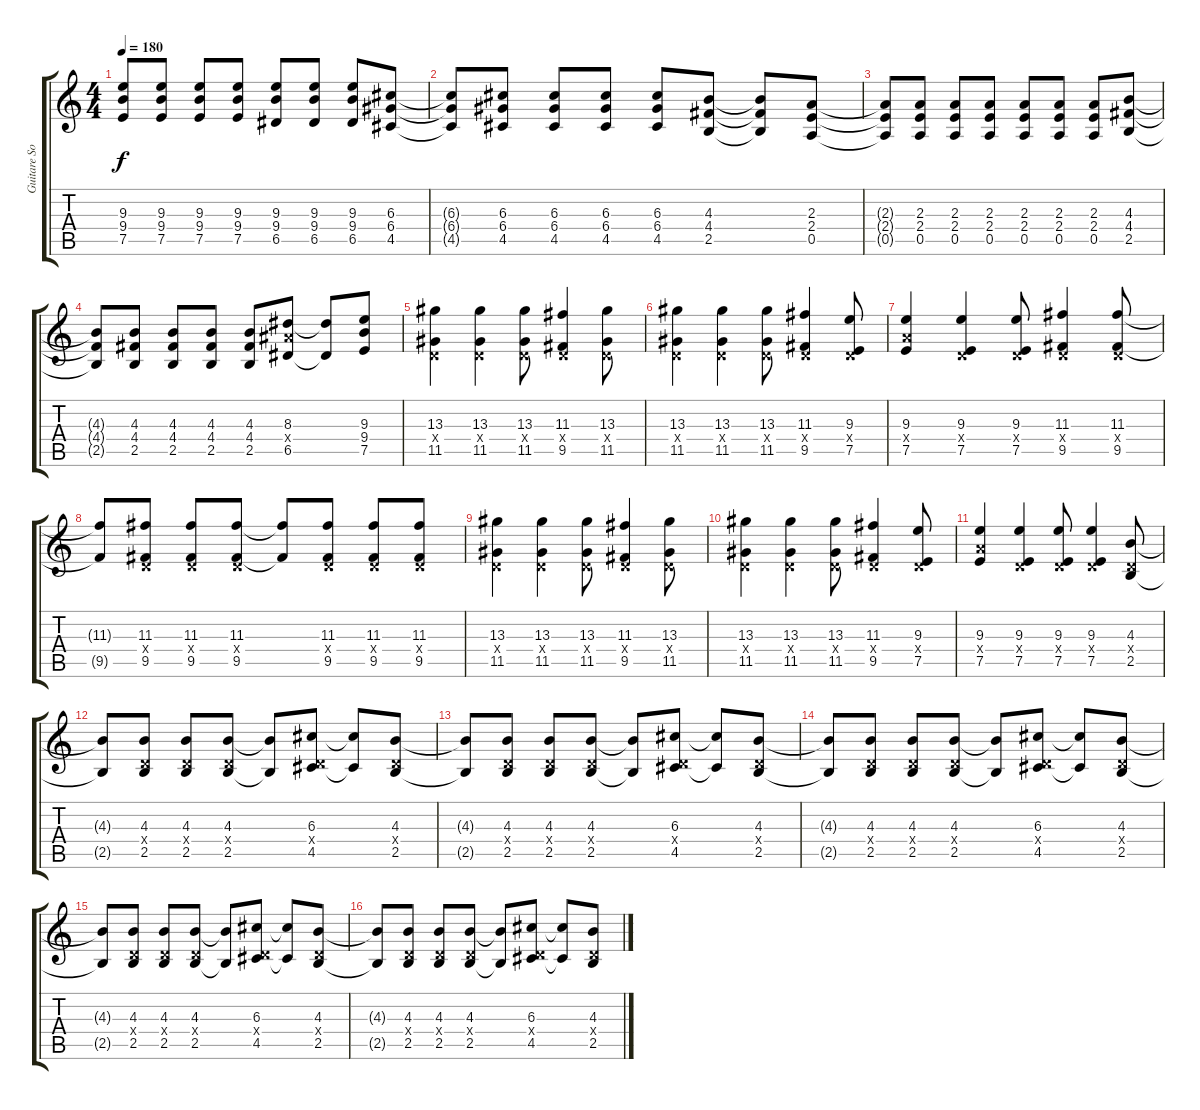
\track ("Guitare Soliste - Dave" "Guitare So") {instrument distortionguitar}
\staff {score tabs}
\tuning (E4 B3 G3 D3 A2 E2) {hide}
\ts (4 4)
\tempo 180
\clef g2
\ks c
(9.3{t} 9.4{t} 7.5{t}).8{dy f} (9.3 9.4 7.5).8 (9.3 9.4 7.5).8 (9.3 9.4 7.5).8 (9.3 9.4 6.5).8 (9.3 9.4 6.5).8 (9.3 9.4 6.5).8 (6.3 6.4 4.5).8 |
(6.3{t} 6.4{t} 4.5{t}).8 (6.3 6.4 4.5).8 (6.3 6.4 4.5).8 (6.3 6.4 4.5).8 (6.3 6.4 4.5).8 (4.3 4.4 2.5).8 (4.3{t} 4.4{t} 2.5{t}).8 (2.3 2.4 0.5).8 |
(2.3{t} 2.4{t} 0.5{t}).8 (2.3 2.4 0.5).8 (2.3 2.4 0.5).8 (2.3 2.4 0.5).8 (2.3 2.4 0.5).8 (2.3 2.4 0.5).8 (2.3 2.4 0.5).8 (4.3 4.4 2.5).8 |
(4.3{t} 4.4{t} 2.5{t}).8 (4.3 4.4 2.5).8 (4.3 4.4 2.5).8 (4.3 4.4 2.5).8 (4.3 4.4 2.5).8 (8.3 8.4{x} 6.5).8 (8.3{t} 6.5{t}).8 (9.3 9.4 7.5).8 |
(13.3 0.4{x} 11.5).4 (13.3 0.4{x} 11.5).4 (13.3 0.4{x} 11.5).8 (11.3 0.4{x} 9.5).4 (13.3 0.4{x} 11.5).8 |
(13.3 0.4{x} 11.5).4 (13.3 0.4{x} 11.5).4 (13.3 0.4{x} 11.5).8 (11.3 0.4{x} 9.5).4 (9.3 0.4{x} 7.5).8 |
(9.3 7.4{x} 7.5).4 (9.3 0.4{x} 7.5).4 (9.3 0.4{x} 7.5).8 (11.3 0.4{x} 9.5).4 (11.3 0.4{x} 9.5).8 |
(11.3{t} 9.5{t}).8 (11.3 0.4{x} 9.5).8 (11.3 0.4{x} 9.5).8 (11.3 0.4{x} 9.5).8 (11.3{t} 9.5{t}).8 (11.3 0.4{x} 9.5).8 (11.3 0.4{x} 9.5).8 (11.3 0.4{x} 9.5).8 |
(13.3 0.4{x} 11.5).4 (13.3 0.4{x} 11.5).4 (13.3 0.4{x} 11.5).8 (11.3 0.4{x} 9.5).4 (13.3 0.4{x} 11.5).8 |
(13.3 0.4{x} 11.5).4 (13.3 0.4{x} 11.5).4 (13.3 0.4{x} 11.5).8 (11.3 0.4{x} 9.5).4 (9.3 0.4{x} 7.5).8 |
(9.3 7.4{x} 7.5).4 (9.3 0.4{x} 7.5).4 (9.3 0.4{x} 7.5).8 (9.3 0.4{x} 7.5).4 (4.3 0.4{x} 2.5).8 |
(4.3{t} 2.5{t}).8 (4.3 0.4{x} 2.5).8 (4.3 0.4{x} 2.5).8 (4.3 0.4{x} 2.5).8 (4.3{t} 2.5{t}).8 (6.3 0.4{x} 4.5).8 (6.3{t} 4.5{t}).8 (4.3 0.4{x} 2.5).8 |
(4.3{t} 2.5{t}).8 (4.3 0.4{x} 2.5).8 (4.3 0.4{x} 2.5).8 (4.3 0.4{x} 2.5).8 (4.3{t} 2.5{t}).8 (6.3 0.4{x} 4.5).8 (6.3{t} 4.5{t}).8 (4.3 0.4{x} 2.5).8 |
(4.3{t} 2.5{t}).8 (4.3 0.4{x} 2.5).8 (4.3 0.4{x} 2.5).8 (4.3 0.4{x} 2.5).8 (4.3{t} 2.5{t}).8 (6.3 0.4{x} 4.5).8 (6.3{t} 4.5{t}).8 (4.3 0.4{x} 2.5).8 |
(4.3{t} 2.5{t}).8 (4.3 0.4{x} 2.5).8 (4.3 0.4{x} 2.5).8 (4.3 0.4{x} 2.5).8 (4.3{t} 2.5{t}).8 (6.3 0.4{x} 4.5).8 (6.3{t} 4.5{t}).8 (4.3 0.4{x} 2.5).8 |
(4.3{t} 2.5{t}).8 (4.3 0.4{x} 2.5).8 (4.3 0.4{x} 2.5).8 (4.3 0.4{x} 2.5).8 (4.3{t} 2.5{t}).8 (6.3 0.4{x} 4.5).8 (6.3{t} 4.5{t}).8 (4.3 0.4{x} 2.5).8
